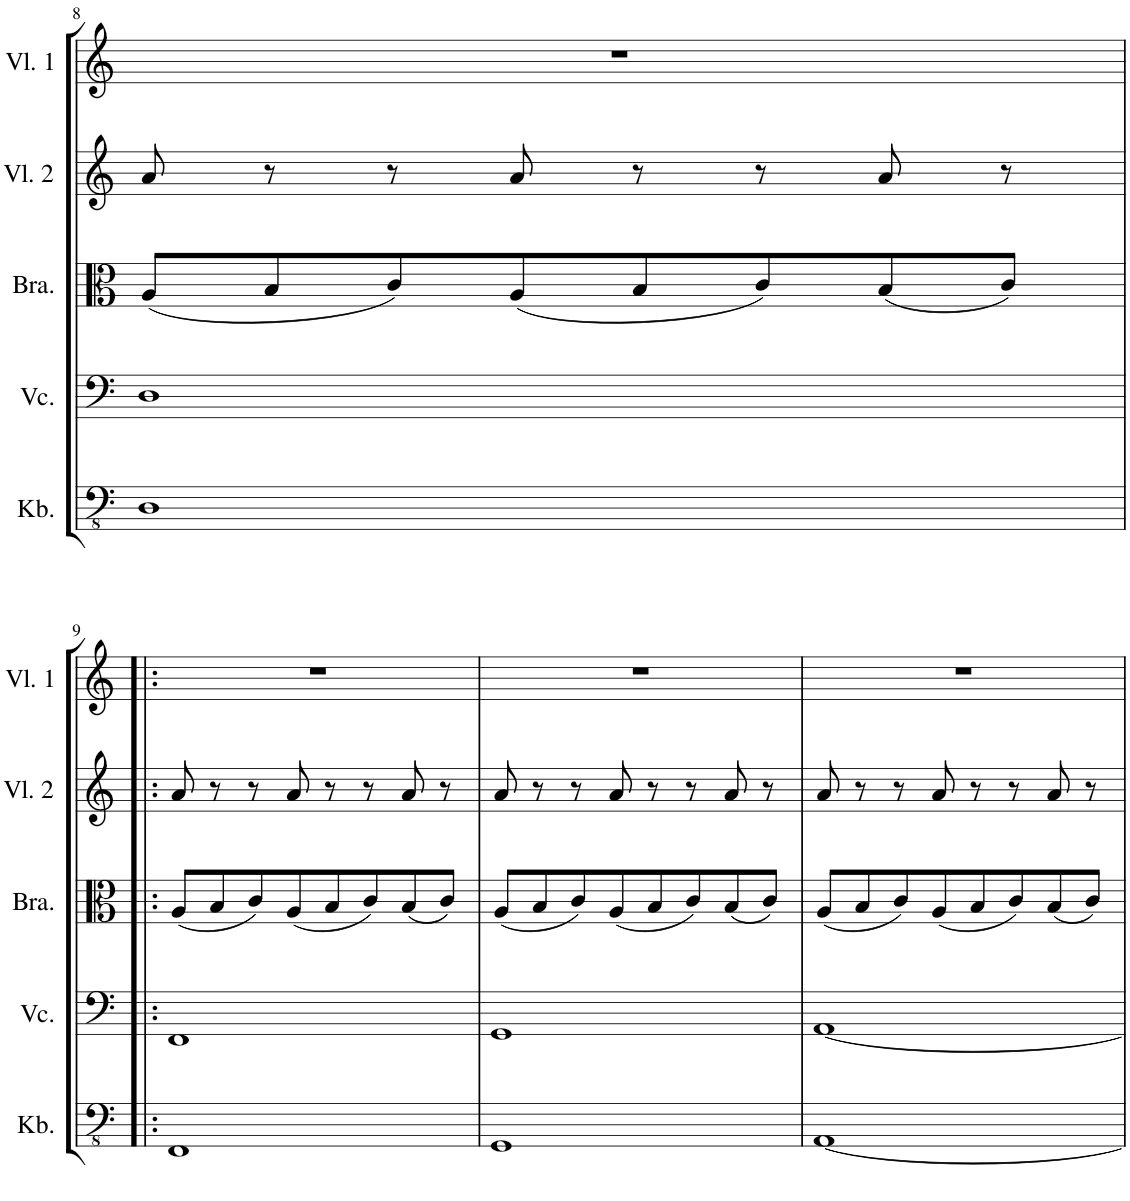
**kern	**kern	**kern	**kern	**kern
*part5	*part4	*part3	*part2	*part1
*staff5	*staff4	*staff3	*staff2	*staff1
*I"Kontrabass	*I"Violoncello	*I"Bratsche	*I"Violine 2	*I"Violine 1
*I'Kb.	*I'Vc.	*I'Bra.	*I'Vl. 2	*I'Vl. 1
!!LO:PB:g=z
*clefFv4	*clefF4	*clefC3	*clefG2	*clefG2
*Trd7c12	*	*	*	*
*k[]	*k[]	*k[]	*k[]	*k[]
*M8/8	*M8/8	*M8/8	*M8/8	*M8/8
=8	=8	=8	=8	=8
1DD	1D	(8A/L	8a/	1r
.	.	8B/	8r	.
.	.	8c/)	8r	.
.	.	(8A/	8a/	.
.	.	8B/	8r	.
.	.	8c/)	8r	.
.	.	(8B/	8a/	.
.	.	8c/J)	8r	.
!!LO:LB:g=z
=9!|:	=9!|:	=9!|:	=9!|:	=9!|:
1FFF	1FF	(8A/L	8a/	1r
.	.	8B/	8r	.
.	.	8c/)	8r	.
.	.	(8A/	8a/	.
.	.	8B/	8r	.
.	.	8c/)	8r	.
.	.	(8B/	8a/	.
.	.	8c/J)	8r	.
=10	=10	=10	=10	=10
1GGG	1GG	(8A/L	8a/	1r
.	.	8B/	8r	.
.	.	8c/)	8r	.
.	.	(8A/	8a/	.
.	.	8B/	8r	.
.	.	8c/)	8r	.
.	.	(8B/	8a/	.
.	.	8c/J)	8r	.
=11	=11	=11	=11	=11
[1AAA	[1AA	(8A/L	8a/	1r
.	.	8B/	8r	.
.	.	8c/)	8r	.
.	.	(8A/	8a/	.
.	.	8B/	8r	.
.	.	8c/)	8r	.
.	.	(8B/	8a/	.
.	.	8c/J)	8r	.
=	=	=	=	=
*-	*-	*-	*-	*-
